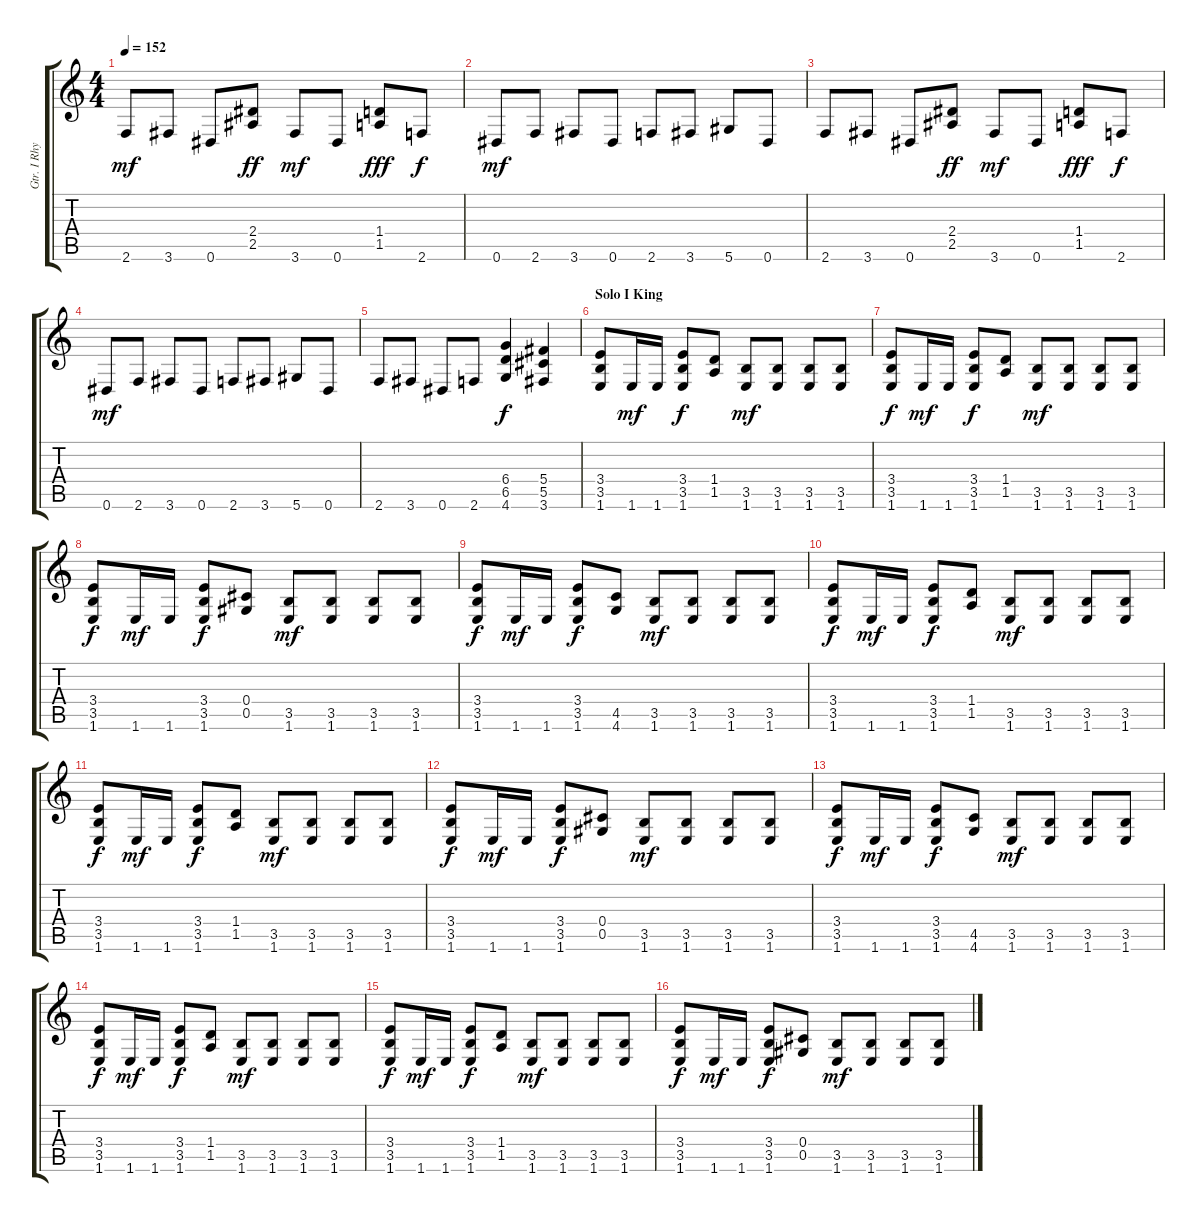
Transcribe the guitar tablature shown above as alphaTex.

\track ("Gtr. I Rhytm" "Gtr. I Rhy") {instrument overdrivenguitar}
\staff {score tabs}
\tuning (Eb4 Bb3 Gb3 Db3 Ab2 Eb2) {hide}
\ts (4 4)
\tempo 152
\clef g2
\ks c
2.6.8{dy mf} 3.6.8 0.6.8 (2.4 2.5).8{dy ff} 3.6.8{dy mf} 0.6.8 (1.4 1.5).8{dy fff} 2.6.8{dy f} |
0.6.8{dy mf} 2.6.8 3.6.8 0.6.8 2.6.8 3.6.8 5.6.8 0.6.8 |
2.6.8 3.6.8 0.6.8 (2.4 2.5).8{dy ff} 3.6.8{dy mf} 0.6.8 (1.4 1.5).8{dy fff} 2.6.8{dy f} |
0.6.8{dy mf} 2.6.8 3.6.8 0.6.8 2.6.8 3.6.8 5.6.8 0.6.8 |
2.6.8 3.6.8 0.6.8 2.6.8 (6.4 6.5 4.6).4{dy f} (5.4 5.5 3.6).4 |
\section ("" "Solo I King")
(3.4 3.5 1.6).8 1.6.16{dy mf} 1.6.16 (3.4 3.5 1.6).8{dy f} (1.4 1.5).8 (3.5 1.6).8{dy mf} (3.5 1.6).8 (3.5 1.6).8 (3.5 1.6).8 |
(3.4 3.5 1.6).8{dy f} 1.6.16{dy mf} 1.6.16 (3.4 3.5 1.6).8{dy f} (1.4 1.5).8 (3.5 1.6).8{dy mf} (3.5 1.6).8 (3.5 1.6).8 (3.5 1.6).8 |
(3.4 3.5 1.6).8{dy f} 1.6.16{dy mf} 1.6.16 (3.4 3.5 1.6).8{dy f} (0.4 0.5).8 (3.5 1.6).8{dy mf} (3.5 1.6).8 (3.5 1.6).8 (3.5 1.6).8 |
(3.4 3.5 1.6).8{dy f} 1.6.16{dy mf} 1.6.16 (3.4 3.5 1.6).8{dy f} (4.5 4.6).8 (3.5 1.6).8{dy mf} (3.5 1.6).8 (3.5 1.6).8 (3.5 1.6).8 |
(3.4 3.5 1.6).8{dy f} 1.6.16{dy mf} 1.6.16 (3.4 3.5 1.6).8{dy f} (1.4 1.5).8 (3.5 1.6).8{dy mf} (3.5 1.6).8 (3.5 1.6).8 (3.5 1.6).8 |
(3.4 3.5 1.6).8{dy f} 1.6.16{dy mf} 1.6.16 (3.4 3.5 1.6).8{dy f} (1.4 1.5).8 (3.5 1.6).8{dy mf} (3.5 1.6).8 (3.5 1.6).8 (3.5 1.6).8 |
(3.4 3.5 1.6).8{dy f} 1.6.16{dy mf} 1.6.16 (3.4 3.5 1.6).8{dy f} (0.4 0.5).8 (3.5 1.6).8{dy mf} (3.5 1.6).8 (3.5 1.6).8 (3.5 1.6).8 |
(3.4 3.5 1.6).8{dy f} 1.6.16{dy mf} 1.6.16 (3.4 3.5 1.6).8{dy f} (4.5 4.6).8 (3.5 1.6).8{dy mf} (3.5 1.6).8 (3.5 1.6).8 (3.5 1.6).8 |
(3.4 3.5 1.6).8{dy f} 1.6.16{dy mf} 1.6.16 (3.4 3.5 1.6).8{dy f} (1.4 1.5).8 (3.5 1.6).8{dy mf} (3.5 1.6).8 (3.5 1.6).8 (3.5 1.6).8 |
(3.4 3.5 1.6).8{dy f} 1.6.16{dy mf} 1.6.16 (3.4 3.5 1.6).8{dy f} (1.4 1.5).8 (3.5 1.6).8{dy mf} (3.5 1.6).8 (3.5 1.6).8 (3.5 1.6).8 |
(3.4 3.5 1.6).8{dy f} 1.6.16{dy mf} 1.6.16 (3.4 3.5 1.6).8{dy f} (0.4 0.5).8 (3.5 1.6).8{dy mf} (3.5 1.6).8 (3.5 1.6).8 (3.5 1.6).8
